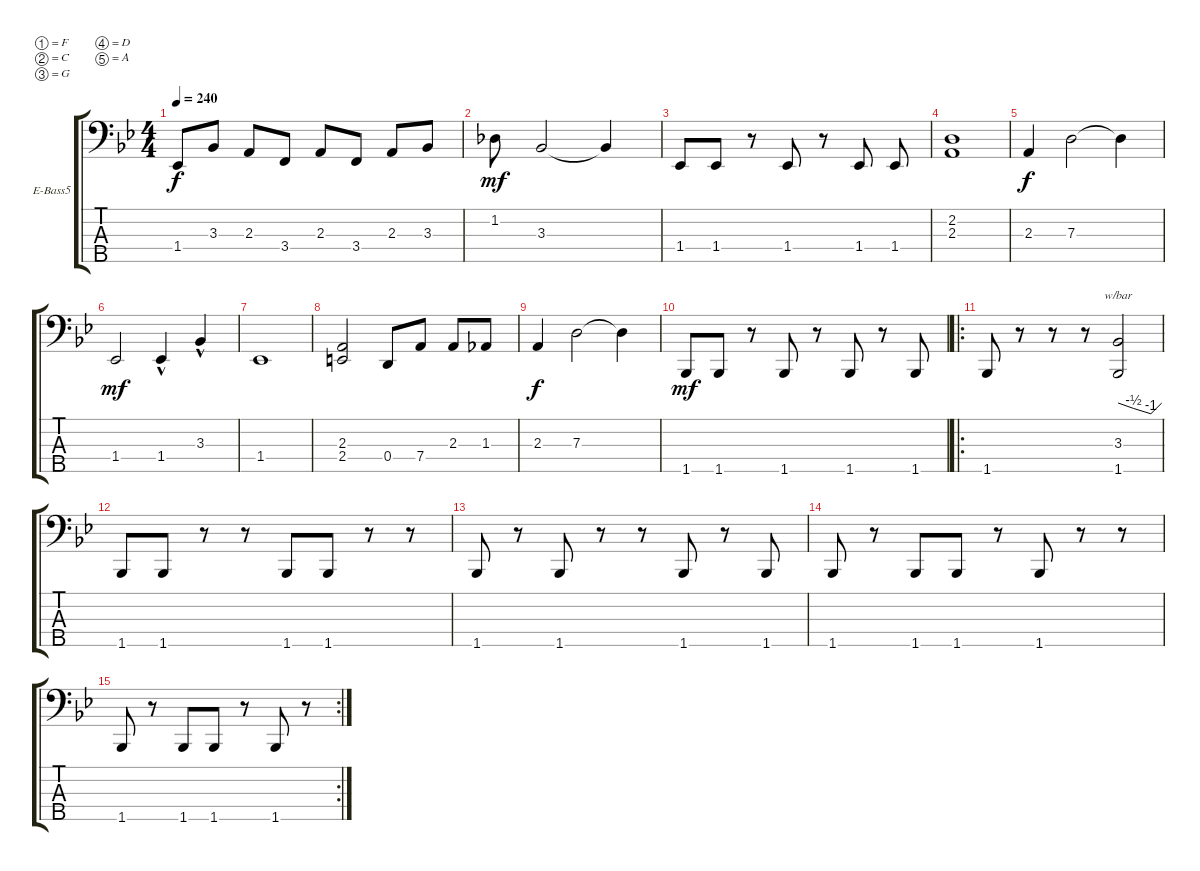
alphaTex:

\defaultSystemsLayout 4
\bracketExtendMode groupsimilarinstruments
\firstSystemTrackNameOrientation horizontal
\otherSystemsTrackNameOrientation horizontal
\track ("Electric Bass" "E-Bass5") {instrument electricbassfinger}
\staff {score tabs}
\tuning (F2 C2 G1 D1 A0)
\ts (4 4)
\tempo 240
\clef f4
\ks bb
1.4{acc forcenatural}.8{dy f instrument electricbassfinger beam Up} 3.3{acc forcenatural}.8{beam Up} 2.3{acc forcenatural}.8{beam Up} 3.4{acc forcenatural}.8{beam Up} 2.3{acc forcenatural}.8{beam Up} 3.4{acc forcenatural}.8{beam Up} 2.3{acc forcenatural}.8{beam Up} 3.3{acc forcenatural}.8{beam Up} |
1.2{acc b}.8{dy mf beam Down} 3.3{acc forcenatural}.2{beam Up} 3.3{t acc forcenatural}.4{beam Up} |
1.4{acc forcenatural}.8{beam Up} 1.4{acc forcenatural}.8{beam Up} r.8{beam Up} 1.4{acc forcenatural}.8{beam Up} r.8{beam Up} 1.4{acc forcenatural}.8{beam Up} 1.4{acc forcenatural}.8{beam Up} |
(2.3{acc forcenatural} 2.2{acc forcenatural}).1{beam Up} |
2.3{acc forcenatural}.4{dy f beam Up} 7.3{acc forcenatural}.2{beam Down} 7.3{t acc forcenatural}.4{beam Down} |
1.4{acc forcenatural}.2{dy mf beam Up} 1.4{hac acc forcenatural}.4{beam Up} 3.3{hac acc forcenatural}.4{beam Up} |
1.4{acc forcenatural}.1{beam Up} |
(2.4{acc #} 2.3{acc forcenatural}).2{beam Up} 0.4{acc forcenatural}.8{beam Up} 7.4{acc forcenatural}.8{beam Up} 2.3{acc forcenatural}.8{beam Up} 1.3{acc b}.8{beam Up} |
2.3{acc forcenatural}.4{dy f beam Up} 7.3{acc forcenatural}.2{beam Down} 7.3{t acc forcenatural}.4{beam Down} |
1.5{acc forcenatural}.8{dy mf beam Up} 1.5{acc forcenatural}.8{beam Up} r.8{beam Up} 1.5{acc forcenatural}.8{beam Up} r.8{beam Up} 1.5{acc forcenatural}.8{beam Up} r.8{beam Up} 1.5{acc forcenatural}.8{beam Up} |
\ro
1.5{acc forcenatural}.8{beam Up} r.8{beam Up} r.8{beam Up} r.8{beam Up} (1.5{acc forcenatural} 3.3{acc forcenatural}).2{tbe (custom default 0 0 21 -2 21 -2 45 -4 0 0 60 0) beam Up} |
1.5{acc forcenatural}.8{beam Up} 1.5{acc forcenatural}.8{beam Up} r.8{beam Up} r.8{beam Up} 1.5{acc forcenatural}.8{beam Up} 1.5{acc forcenatural}.8{beam Up} r.8{beam Up} r.8{beam Up} |
1.5{acc forcenatural}.8{beam Up} r.8{beam Up} 1.5{acc forcenatural}.8{beam Up} r.8{beam Up} r.8{beam Up} 1.5{acc forcenatural}.8{beam Up} r.8{beam Up} 1.5{acc forcenatural}.8{beam Up} |
1.5{acc forcenatural}.8{beam Up} r.8{beam Up} 1.5{acc forcenatural}.8{beam Up} 1.5{acc forcenatural}.8{beam Up} r.8{beam Up} 1.5{acc forcenatural}.8{beam Up} r.8{beam Up} r.8{beam Up} |
\rc 2
1.5{acc forcenatural}.8{beam Up} r.8{beam Up} 1.5{acc forcenatural}.8{beam Up} 1.5{acc forcenatural}.8{beam Up} r.8{beam Up} 1.5{acc forcenatural}.8{beam Up} r.8{beam Up}
